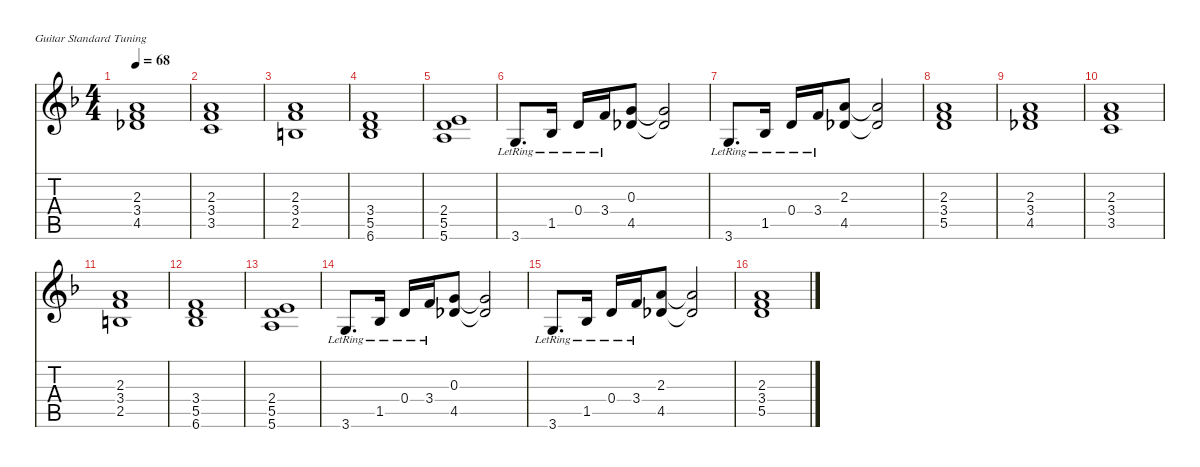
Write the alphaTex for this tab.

\defaultSystemsLayout 4
\hideDynamics
\bracketExtendMode nobrackets
\singleTrackTrackNamePolicy hidden
\multiTrackTrackNamePolicy hidden
\firstSystemTrackNameMode fullname
\firstSystemTrackNameOrientation horizontal
\otherSystemsTrackNameOrientation horizontal
\track ("Mikael Akerfeldt (Clean Jazz)" "jz.guit.") {instrument electricguitarjazz}
\staff {score tabs}
\tuning (E4 B3 G3 D3 A2 E2)
\ts (4 4)
\tempo 68
\clef g2
\ks dminor
(2.3{acc forcenatural} 4.5{acc b} 3.4{acc forcenatural}).1{dy ppp beam Up} |
(2.3{acc forcenatural} 3.5{acc forcenatural} 3.4{acc forcenatural}).1{beam Up} |
(3.4{acc forcenatural} 2.5{acc forcenatural} 2.3{acc forcenatural}).1{beam Up} |
(6.6{acc b} 5.5{acc forcenatural} 3.4{acc forcenatural}).1{beam Up} |
(5.5{acc forcenatural} 5.6{acc forcenatural} 2.4{acc forcenatural}).1{beam Up} |
3.6{lr acc forcenatural}.8{d beam Up} 1.5{lr acc b}.16{beam Up} 0.4{lr acc forcenatural}.16{beam Up} 3.4{lr acc forcenatural}.16{beam Up} (0.3{acc forcenatural} 4.5{acc b}).8{beam Up} (0.3{t acc forcenatural} 4.5{t acc b}).2{beam Up} |
3.6{lr acc forcenatural}.8{d beam Up} 1.5{lr acc b}.16{beam Up} 0.4{lr acc forcenatural}.16{beam Up} 3.4{lr acc forcenatural}.16{beam Up} (2.3{acc forcenatural} 4.5{acc b}).8{beam Up} (2.3{t acc forcenatural} 4.5{t acc b}).2{beam Up} |
(2.3{acc forcenatural} 3.4{acc forcenatural} 5.5{acc forcenatural}).1{beam Up} |
(2.3{acc forcenatural} 4.5{acc b} 3.4{acc forcenatural}).1{beam Up} |
(2.3{acc forcenatural} 3.5{acc forcenatural} 3.4{acc forcenatural}).1{beam Up} |
(3.4{acc forcenatural} 2.5{acc forcenatural} 2.3{acc forcenatural}).1{beam Up} |
(6.6{acc b} 5.5{acc forcenatural} 3.4{acc forcenatural}).1{beam Up} |
(5.5{acc forcenatural} 5.6{acc forcenatural} 2.4{acc forcenatural}).1{beam Up} |
3.6{lr acc forcenatural}.8{d beam Up} 1.5{lr acc b}.16{beam Up} 0.4{lr acc forcenatural}.16{beam Up} 3.4{lr acc forcenatural}.16{beam Up} (0.3{acc forcenatural} 4.5{acc b}).8{beam Up} (0.3{t acc forcenatural} 4.5{t acc b}).2{beam Up} |
3.6{lr acc forcenatural}.8{d beam Up} 1.5{lr acc b}.16{beam Up} 0.4{lr acc forcenatural}.16{beam Up} 3.4{lr acc forcenatural}.16{beam Up} (2.3{acc forcenatural} 4.5{acc b}).8{beam Up} (2.3{t acc forcenatural} 4.5{t acc b}).2{beam Up} |
(2.3{acc forcenatural} 3.4{acc forcenatural} 5.5{acc forcenatural}).1{beam Up}
